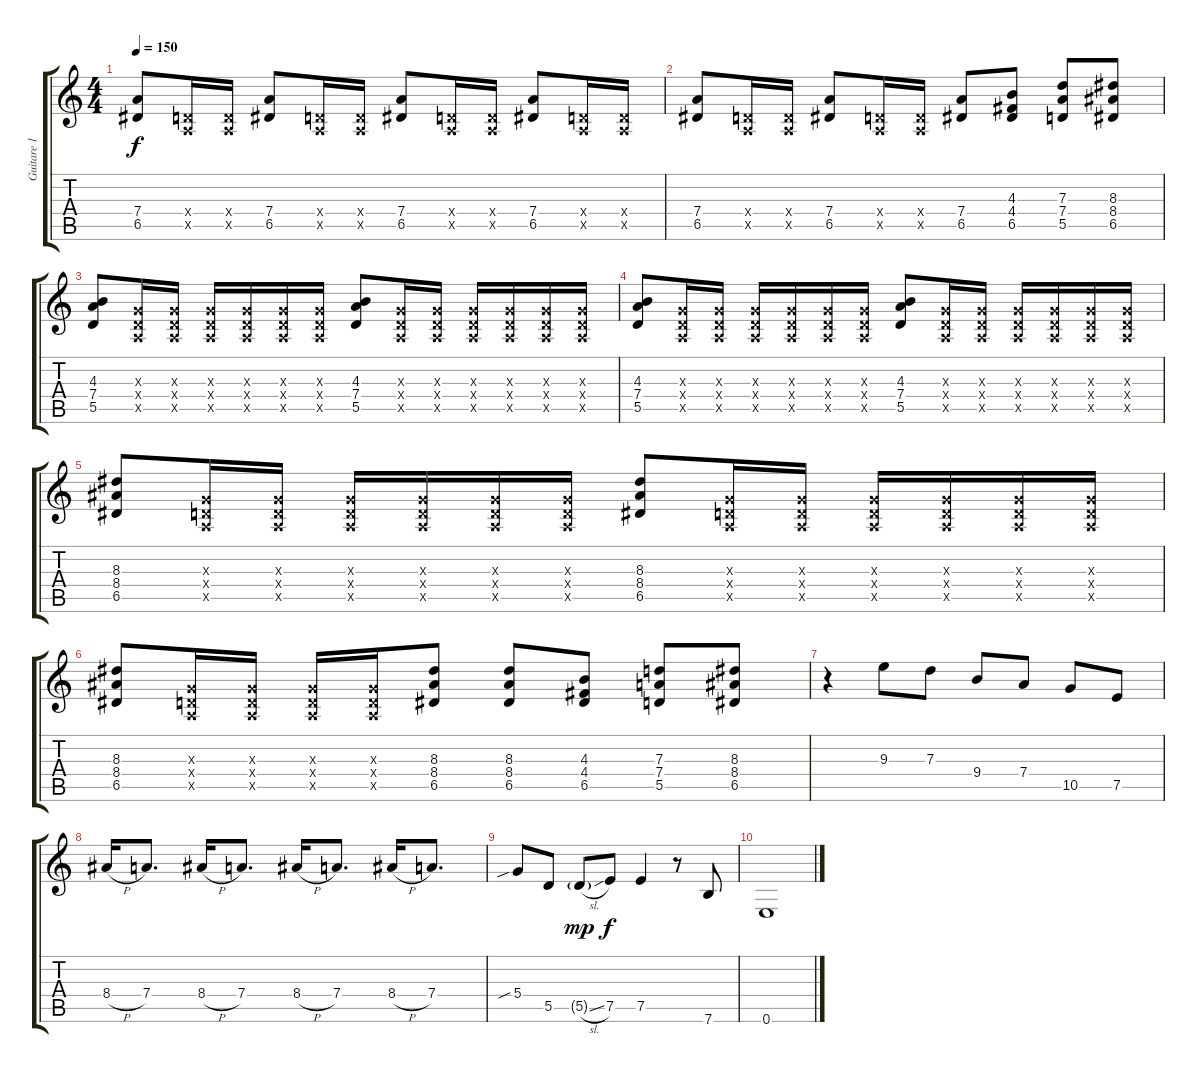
\track ("Guitare 1" "Guitare 1") {instrument acousticguitarsteel}
\staff {score tabs}
\tuning (E4 B3 G3 D3 A2 E2) {hide}
\ts (4 4)
\tempo 150
\clef g2
\ks c
(7.4 6.5).8{dy f} (0.4{x} 0.5{x}).16 (0.4{x} 0.5{x}).16 (7.4 6.5).8 (0.4{x} 0.5{x}).16 (0.4{x} 0.5{x}).16 (7.4 6.5).8 (0.4{x} 0.5{x}).16 (0.4{x} 0.5{x}).16 (7.4 6.5).8 (0.4{x} 0.5{x}).16 (0.4{x} 0.5{x}).16 |
(7.4 6.5).8 (0.4{x} 0.5{x}).16 (0.4{x} 0.5{x}).16 (7.4 6.5).8 (0.4{x} 0.5{x}).16 (0.4{x} 0.5{x}).16 (7.4 6.5).8 (4.3 4.4 6.5).8 (7.3 7.4 5.5).8 (8.3 8.4 6.5).8 |
(4.3 7.4 5.5).8 (0.3{x} 0.4{x} 0.5{x}).16 (0.3{x} 0.4{x} 0.5{x}).16 (0.3{x} 0.4{x} 0.5{x}).16 (0.3{x} 0.4{x} 0.5{x}).16 (0.3{x} 0.4{x} 0.5{x}).16 (0.3{x} 0.4{x} 0.5{x}).16 (4.3 7.4 5.5).8 (0.3{x} 0.4{x} 0.5{x}).16 (0.3{x} 0.4{x} 0.5{x}).16 (0.3{x} 0.4{x} 0.5{x}).16 (0.3{x} 0.4{x} 0.5{x}).16 (0.3{x} 0.4{x} 0.5{x}).16 (0.3{x} 0.4{x} 0.5{x}).16 |
(4.3 7.4 5.5).8 (0.3{x} 0.4{x} 0.5{x}).16 (0.3{x} 0.4{x} 0.5{x}).16 (0.3{x} 0.4{x} 0.5{x}).16 (0.3{x} 0.4{x} 0.5{x}).16 (0.3{x} 0.4{x} 0.5{x}).16 (0.3{x} 0.4{x} 0.5{x}).16 (4.3 7.4 5.5).8 (0.3{x} 0.4{x} 0.5{x}).16 (0.3{x} 0.4{x} 0.5{x}).16 (0.3{x} 0.4{x} 0.5{x}).16 (0.3{x} 0.4{x} 0.5{x}).16 (0.3{x} 0.4{x} 0.5{x}).16 (0.3{x} 0.4{x} 0.5{x}).16 |
(8.3 8.4 6.5).8 (0.3{x} 0.4{x} 0.5{x}).16 (0.3{x} 0.4{x} 0.5{x}).16 (0.3{x} 0.4{x} 0.5{x}).16 (0.3{x} 0.4{x} 0.5{x}).16 (0.3{x} 0.4{x} 0.5{x}).16 (0.3{x} 0.4{x} 0.5{x}).16 (8.3 8.4 6.5).8 (0.3{x} 0.4{x} 0.5{x}).16 (0.3{x} 0.4{x} 0.5{x}).16 (0.3{x} 0.4{x} 0.5{x}).16 (0.3{x} 0.4{x} 0.5{x}).16 (0.3{x} 0.4{x} 0.5{x}).16 (0.3{x} 0.4{x} 0.5{x}).16 |
(8.3 8.4 6.5).8 (0.3{x} 0.4{x} 0.5{x}).16 (0.3{x} 0.4{x} 0.5{x}).16 (0.3{x} 0.4{x} 0.5{x}).16 (0.3{x} 0.4{x} 0.5{x}).16 (8.3 8.4 6.5).8 (8.3 8.4 6.5).8 (4.3 4.4 6.5).8 (7.3 7.4 5.5).8 (8.3 8.4 6.5).8 |
r.4 9.3.8 7.3.8 9.4.8 7.4.8 10.5.8 7.5.8 |
8.4{h}.16 7.4.8{d} 8.4{h}.16 7.4.8{d} 8.4{h}.16 7.4.8{d} 8.4{h}.16 7.4.8{d} |
5.4{sib}.8 5.5.8 5.5{sl g}.8{dy mp} 7.5.8{dy f} 7.5.4 r.8 7.6.8 |
0.6.1
